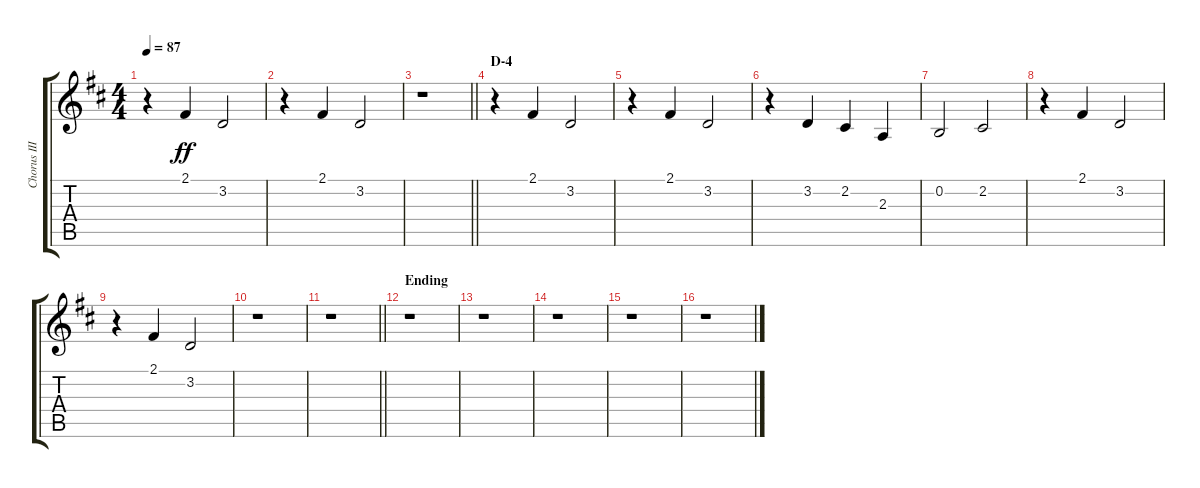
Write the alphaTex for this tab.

\track ("Chorus III" "Chorus III") {instrument voiceoohs}
\staff {score tabs}
\tuning (E4 B3 G3 D3 A2 E2) {hide}
\ts (4 4)
\tempo 87
\clef g2
\ks d
r.4{dy ff} 2.1.4 3.2.2 |
r.4 2.1.4 3.2.2 |
\barLineRight lightlight
r.1 |
\section ("" "D-4")
r.4 2.1.4 3.2.2 |
r.4 2.1.4 3.2.2 |
r.4 3.2.4 2.2.4 2.3.4 |
0.2.2 2.2.2 |
r.4 2.1.4 3.2.2 |
r.4 2.1.4 3.2.2 |
r.1 |
\barLineRight lightlight
r.1 |
\section ("" "Ending")
r.1 |
r.1 |
r.1 |
r.1 |
r.1
